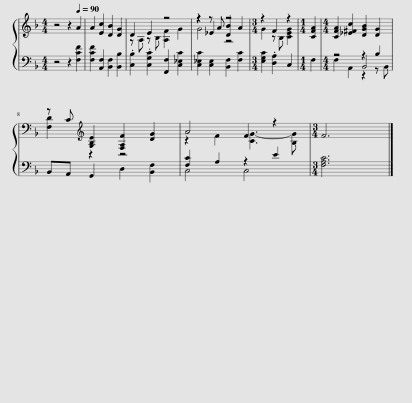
X:1
%%score { ( 1 3 4 ) | ( 2 5 6 ) }
L:1/8
M:4/4
I:linebreak $
K:F
V:1 treble
V:3 treble
V:4 treble
V:2 bass
V:5 bass
V:6 bass
V:1
 z4 z2[Q:1/4=90] A2 | A2 [Ec]2 [DB]2 [DG]2 | D2 E2 z4 | z2 z A [DB]2 A2 |[M:3/4] z2 F2 z2 | %5
[M:1/4] [CFA]2 |[M:4/4] [CFA]2 [_E^Fc]2 [DGB]2 [DG]2 |$ z C[K:treble] [G,B,E]2 [F,A,F]2 [DG]2 | A4 F2 z2 |[M:3/4] F6 |] %10
V:2
 z4 z2 [F,CF]2 | [F,CF]2 [A,,F,]2 [B,,F,]2 [B,,B,]2 | .[C,B,]2 .[C,G,C]2 [F,,F,]2 [C,_E,C]2 | [C,_E,C]2 [C,E,]2 [B,,F,]2 [F,C]2 |[M:3/4] [E,G,C]2 .[D,A,]2 C,2 | %5
[M:1/4] F,2 |[M:4/4] z4 z2 B,2 |$ B,,A,, G,,2 D,2 [B,,F,]2 | [F,C]2 A,2 z2 E2 |[M:3/4] [F,A,C]6 |] %10
V:3
 x8 | x8 | z A, z B, [A,F]2 G2 | G4 z4 |[M:3/4] G2 z B, [CEG]2 | %5
[M:1/4] x2 |[M:4/4] x8 |$ [F,D]2[K:treble] z2 z4 | z2 F2 [CG-]3 [B,G] |[M:3/4] x6 |] %10
V:4
 x8 | x8 | x8 | z2 _E2 z4 |[M:3/4] x6 | %5
[M:1/4] x2 |[M:4/4] x8 |$ x2[K:treble] x6 | x8 |[M:3/4] x6 |] %10
V:5
 x8 | x8 | x8 | x8 |[M:3/4] x6 | %5
[M:1/4] x2 |[M:4/4] F,2 A,,2 z2 z B,, |$ x8 | C,4 C,4 |[M:3/4] x6 |] %10
V:6
 x8 | x8 | x8 | x8 |[M:3/4] x6 | %5
[M:1/4] x2 |[M:4/4] z4 B,,4 |$ x8 | x8 |[M:3/4] x6 |] %10
